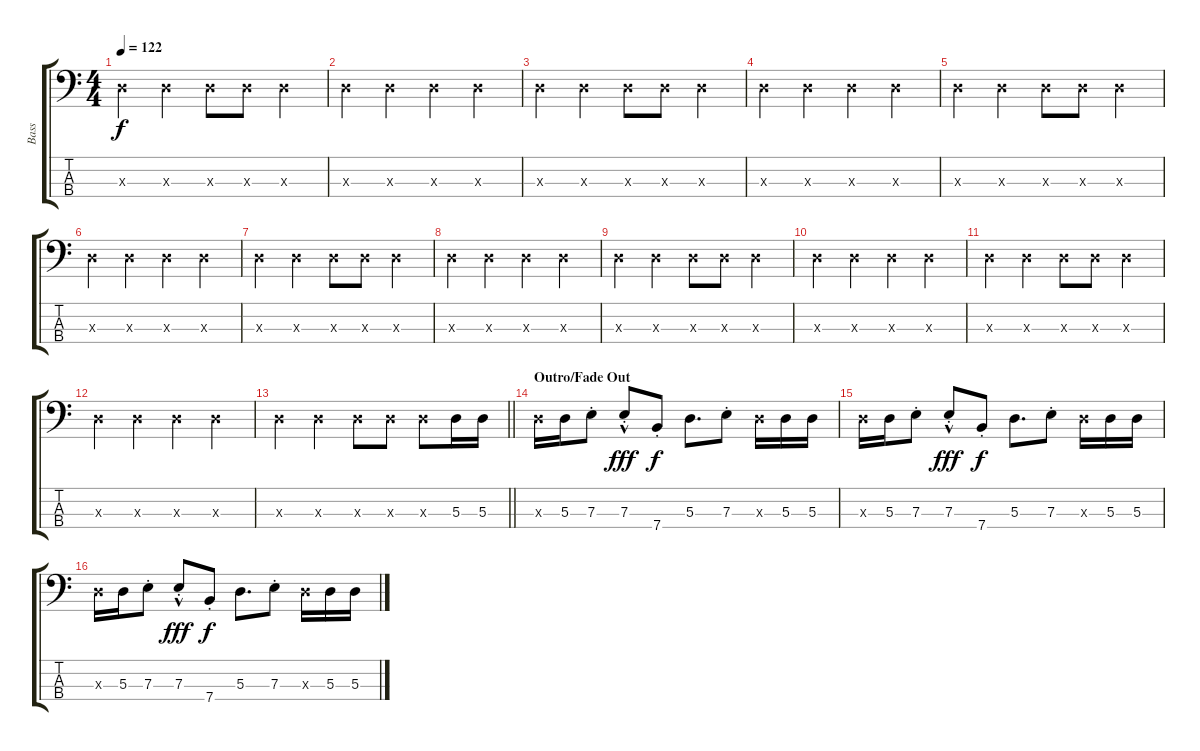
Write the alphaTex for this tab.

\track ("Bass" "Bass") {instrument slapbass1}
\staff {score tabs}
\tuning (G2 D2 A1 E1) {hide}
\ts (4 4)
\tempo 122
\clef f4
\ks c
5.3{x}.4{dy f} 5.3{x}.4 5.3{x}.8 5.3{x}.8 5.3{x}.4 |
5.3{x}.4 5.3{x}.4 5.3{x}.4 5.3{x}.4 |
5.3{x}.4 5.3{x}.4 5.3{x}.8 5.3{x}.8 5.3{x}.4 |
5.3{x}.4 5.3{x}.4 5.3{x}.4 5.3{x}.4 |
5.3{x}.4 5.3{x}.4 5.3{x}.8 5.3{x}.8 5.3{x}.4 |
5.3{x}.4 5.3{x}.4 5.3{x}.4 5.3{x}.4 |
5.3{x}.4 5.3{x}.4 5.3{x}.8 5.3{x}.8 5.3{x}.4 |
5.3{x}.4 5.3{x}.4 5.3{x}.4 5.3{x}.4 |
5.3{x}.4 5.3{x}.4 5.3{x}.8 5.3{x}.8 5.3{x}.4 |
5.3{x}.4 5.3{x}.4 5.3{x}.4 5.3{x}.4 |
5.3{x}.4 5.3{x}.4 5.3{x}.8 5.3{x}.8 5.3{x}.4 |
5.3{x}.4 5.3{x}.4 5.3{x}.4 5.3{x}.4 |
\barLineRight lightlight
5.3{x}.4 5.3{x}.4 5.3{x}.8 5.3{x}.8 5.3{x}.8 5.3.16 5.3.16 |
\section ("" "Outro/Fade Out")
5.3{x}.16 5.3.16 7.3{st}.8 7.3{hac st}.8{dy fff} 7.4{st}.8{dy f} 5.3.8{d} 7.3{st}.8 5.3{x}.16 5.3.16 5.3.16 |
5.3{x}.16 5.3.16 7.3{st}.8 7.3{hac st}.8{dy fff} 7.4{st}.8{dy f} 5.3.8{d} 7.3{st}.8 5.3{x}.16 5.3.16 5.3.16 |
5.3{x}.16 5.3.16 7.3{st}.8 7.3{hac st}.8{dy fff} 7.4{st}.8{dy f} 5.3.8{d} 7.3{st}.8 5.3{x}.16 5.3.16 5.3.16
